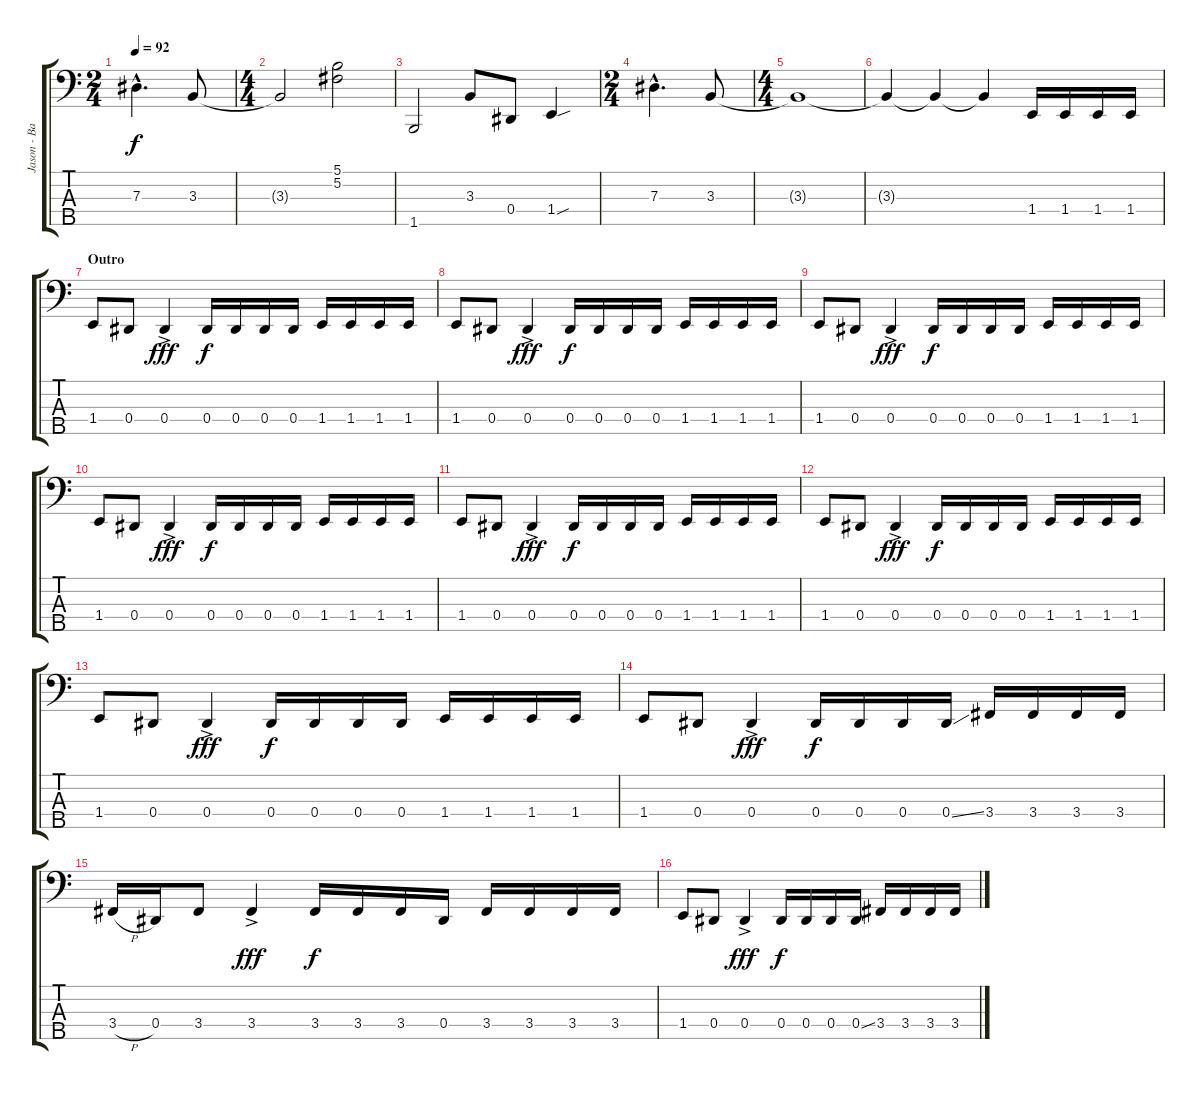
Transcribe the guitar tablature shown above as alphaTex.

\track ("Jason - Bass" "Jason - Ba") {instrument electricbasspick}
\staff {score tabs}
\tuning (Gb2 Db2 Ab1 Eb1 Bb0) {hide}
\ts (2 4)
\tempo 92
\clef f4
\ks c
7.3{hac}.4{d dy f} 3.3.8 |
\ts (4 4)
3.3{t}.2 (5.1 5.2).2 |
1.5.2 3.3.8 0.4.8 1.4{sou}.4 |
\ts (2 4)
7.3{hac}.4{d} 3.3.8 |
\ts (4 4)
3.3{t}.1 |
3.3{t}.4 3.3{t}.4 3.3{t}.4 1.4.16 1.4.16 1.4.16 1.4.16 |
\section ("" "Outro")
1.4.8 0.4.8 0.4{ac}.4{dy fff} 0.4.16{dy f} 0.4.16 0.4.16 0.4.16 1.4.16 1.4.16 1.4.16 1.4.16 |
1.4.8 0.4.8 0.4{ac}.4{dy fff} 0.4.16{dy f} 0.4.16 0.4.16 0.4.16 1.4.16 1.4.16 1.4.16 1.4.16 |
1.4.8 0.4.8 0.4{ac}.4{dy fff} 0.4.16{dy f} 0.4.16 0.4.16 0.4.16 1.4.16 1.4.16 1.4.16 1.4.16 |
1.4.8 0.4.8 0.4{ac}.4{dy fff} 0.4.16{dy f} 0.4.16 0.4.16 0.4.16 1.4.16 1.4.16 1.4.16 1.4.16 |
1.4.8 0.4.8 0.4{ac}.4{dy fff} 0.4.16{dy f} 0.4.16 0.4.16 0.4.16 1.4.16 1.4.16 1.4.16 1.4.16 |
1.4.8 0.4.8 0.4{ac}.4{dy fff} 0.4.16{dy f} 0.4.16 0.4.16 0.4.16 1.4.16 1.4.16 1.4.16 1.4.16 |
1.4.8 0.4.8 0.4{ac}.4{dy fff} 0.4.16{dy f} 0.4.16 0.4.16 0.4.16 1.4.16 1.4.16 1.4.16 1.4.16 |
1.4.8 0.4.8 0.4{ac}.4{dy fff} 0.4.16{dy f} 0.4.16 0.4.16 0.4{ss}.16 3.4.16 3.4.16 3.4.16 3.4.16 |
3.4{h}.16 0.4.16 3.4.8 3.4{ac}.4{dy fff} 3.4.16{dy f} 3.4.16 3.4.16 0.4.16 3.4.16 3.4.16 3.4.16 3.4.16 |
1.4.8 0.4.8 0.4{ac}.4{dy fff} 0.4.16{dy f} 0.4.16 0.4.16 0.4{ss}.16 3.4.16 3.4.16 3.4.16 3.4.16
